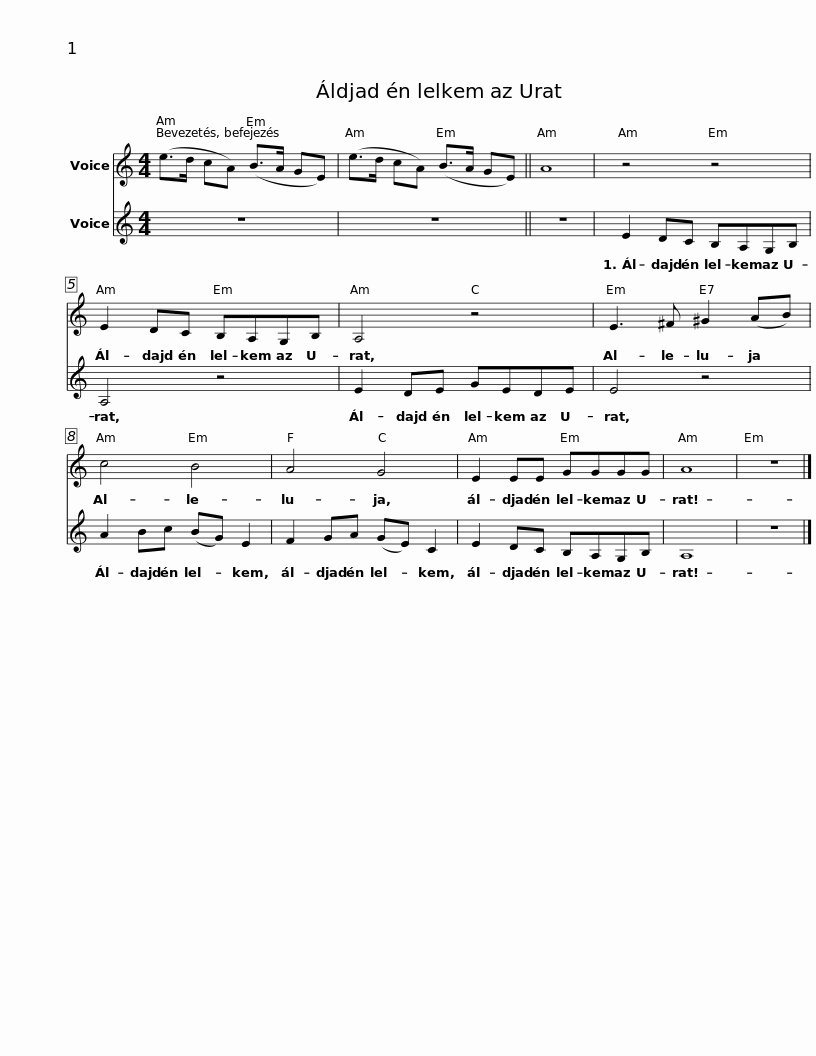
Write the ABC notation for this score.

X:1
%%score 1 2
L:1/8
M:4/4
I:linebreak $
K:C
V:1 treble
V:2 treble
V:1
 (e>d cA) (B>A GE) | (e>d cA) (B>A GE) || A8 |$ z4 z4 | E2 DC B,A,G,B, | %5
 A,4 z4 | E3 ^F ^G2 (AB) |$ c4 B4 | A4 G4 | E2 EE GGGG | %10
 A8 | z8 |] %12
V:2
 z8 | z8 || z8 |$ E2 DC B,A,G,B, | A,4 z4 | %5
 E2 DE GEDE | E4 z4 |$ A2 Bc (BG) E2 | F2 GA (GE) C2 | E2 DC B,A,G,B, | %10
 A,8 | z8 |] %12
